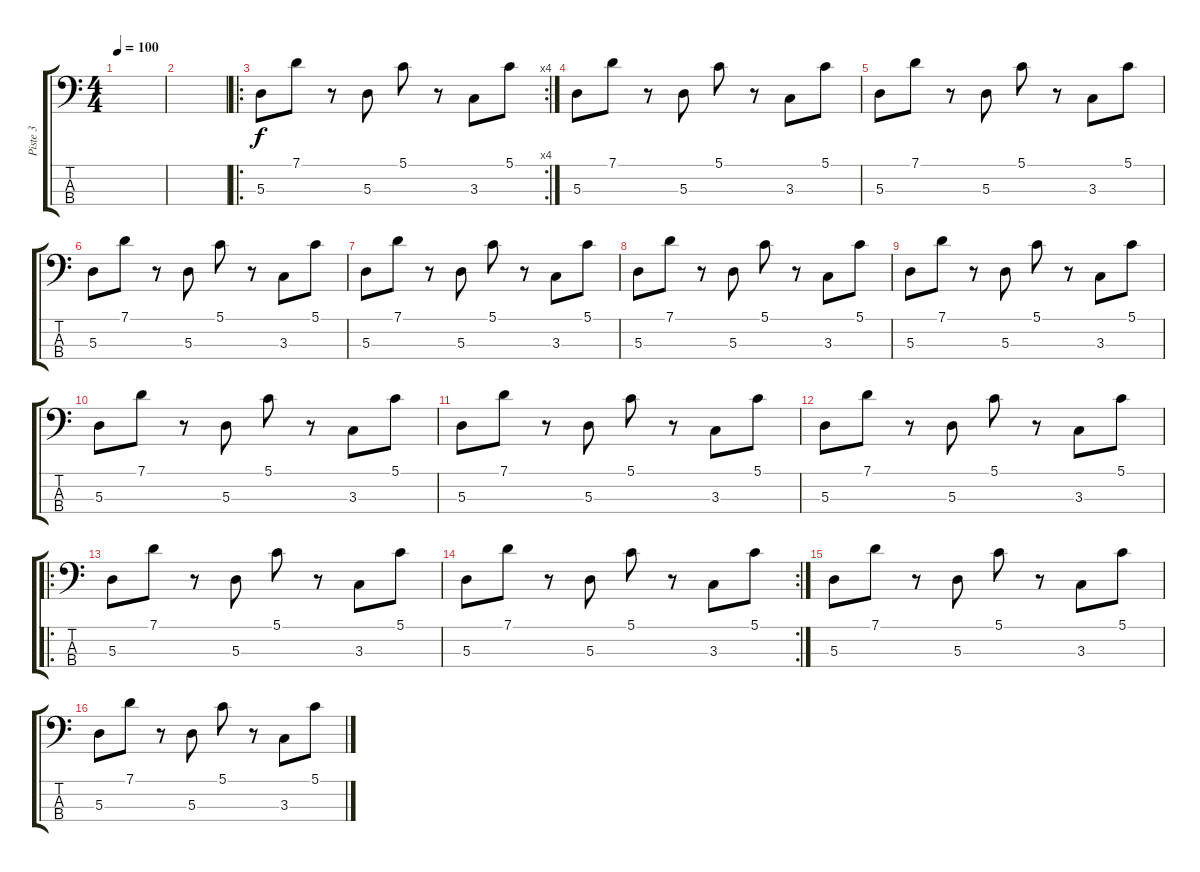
\track ("Piste 3" "Piste 3") {instrument electricbassfinger}
\staff {score tabs}
\tuning (G2 D2 A1 E1) {hide}
\ts (4 4)
\tempo 100
\clef f4
\ks c
|
|
\ro
\rc 4
5.3.8 7.1.8 r.8 5.3.8 5.1.8 r.8 3.3.8 5.1.8 |
5.3.8 7.1.8 r.8 5.3.8 5.1.8 r.8 3.3.8 5.1.8 |
5.3.8 7.1.8 r.8 5.3.8 5.1.8 r.8 3.3.8 5.1.8 |
5.3.8 7.1.8 r.8 5.3.8 5.1.8 r.8 3.3.8 5.1.8 |
5.3.8 7.1.8 r.8 5.3.8 5.1.8 r.8 3.3.8 5.1.8 |
5.3.8 7.1.8 r.8 5.3.8 5.1.8 r.8 3.3.8 5.1.8 |
5.3.8 7.1.8 r.8 5.3.8 5.1.8 r.8 3.3.8 5.1.8 |
5.3.8 7.1.8 r.8 5.3.8 5.1.8 r.8 3.3.8 5.1.8 |
5.3.8 7.1.8 r.8 5.3.8 5.1.8 r.8 3.3.8 5.1.8 |
5.3.8 7.1.8 r.8 5.3.8 5.1.8 r.8 3.3.8 5.1.8 |
\ro
5.3.8 7.1.8 r.8 5.3.8 5.1.8 r.8 3.3.8 5.1.8 |
\rc 2
5.3.8 7.1.8 r.8 5.3.8 5.1.8 r.8 3.3.8 5.1.8 |
5.3.8 7.1.8 r.8 5.3.8 5.1.8 r.8 3.3.8 5.1.8 |
5.3.8 7.1.8 r.8 5.3.8 5.1.8 r.8 3.3.8 5.1.8
